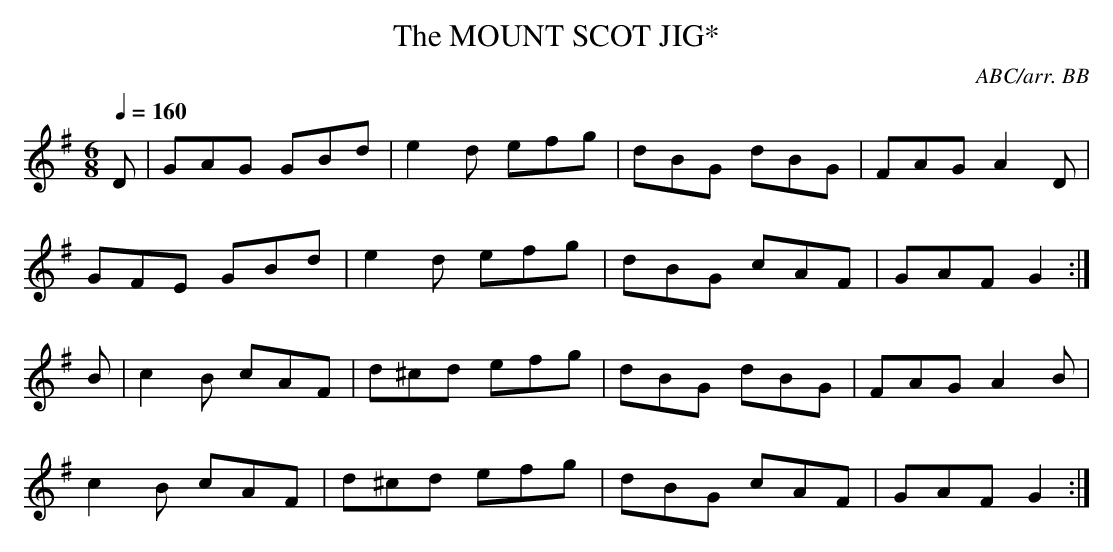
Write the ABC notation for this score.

X:1
T:MOUNT SCOT JIG*, The
C:ABC/arr. BB
M:6/8
Q:1/4=160
K:G
D|GAG GBd|e2d efg|dBG dBG|FAG A2D|
GFE GBd|e2d efg|dBG cAF|GAF G2:|
B|c2B cAF|d^cd efg|dBG dBG|FAG A2B|
c2B cAF|d^cd efg|dBG cAF|GAF G2:|
